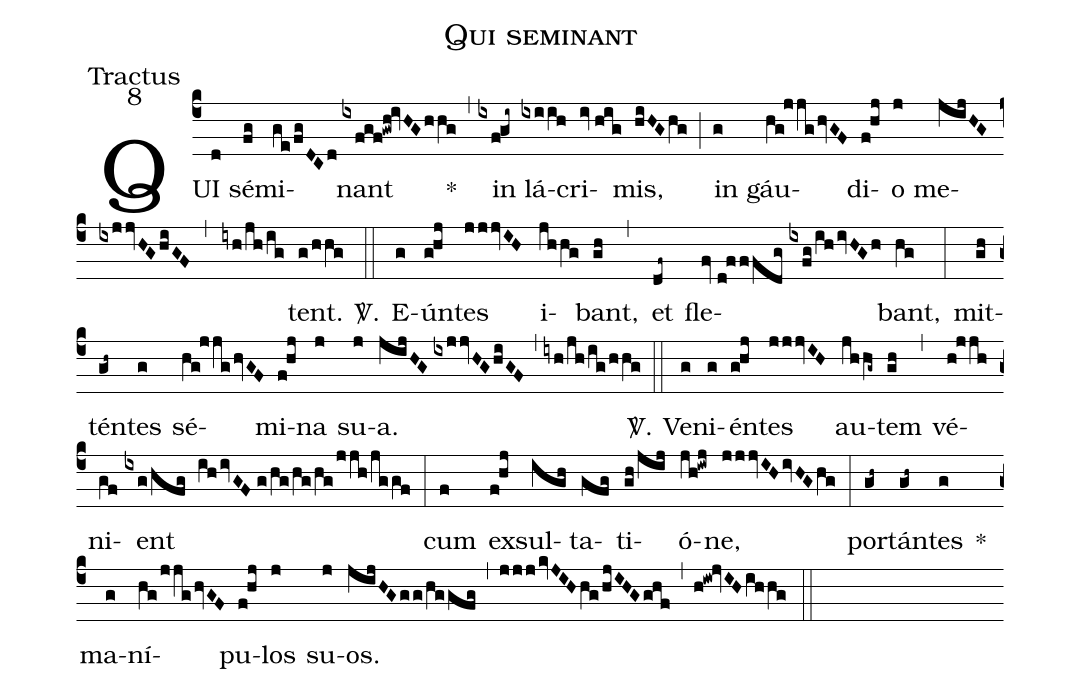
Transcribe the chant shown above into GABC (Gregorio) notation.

name:Qui seminant;
office-part:Tractus;
mode:8;
%%
(c4) QUI(d) sé(fg)mi(ge/fgDCd)nant(ixfgf!gwh!ivHG/hhg) *(,) in(ixf!gi~) lá(ixiih)cri(iv//hig)mis,(hiHG/hg) (;) in(g) gáu(hg!jjghvGF)di(f!hj)o(j) me(jijHG//ixjjvHG/hiGF,iyh/jh/ig)tent.(g/hhg) <sp>V/</sp>.(::) E(g)ún(g!hj)tes(jjjvIH) i(jhhg)bant,(gh) (,) et(df~) fle(fv//d!fffdg//ixfg/ihivHGh)bant,(hg) (:) mit(gh)tén(gh~)tes(g) sé(hg!jjghvGF)mi(f!hj)na(j) su(j)a.(jijHG//ixjjvHG/hiGF) (,) (iyh/jh/ig/hhg) <sp>V/</sp>.(::) Ve(g)ni(g)én(g!hj)tes(jjjvIH) au(jhhg~)tem(gh) (,) vé(h!jjh)ni(gf)ent(ixg/hfg ihivGF//g/hg/hg/hg/jjh/jggf) (:) cum(f) ex(f!hj)sul(igh)ta(gfg)ti(gh/jij)ó(jh!iwj)ne,(jjjvIH/ivHG/hg) (:) por(gh~)tán(gh~)tes(g) *() ma(g)ní(hg/jjghvGF)pu(f!hj)los(j) su(j)os.(jijHG/gg/hggfg) (,) (jjjkvJIH/hg/hjIHG/ghf) (,) (h!iw!jvIH/ihhg) (::)
